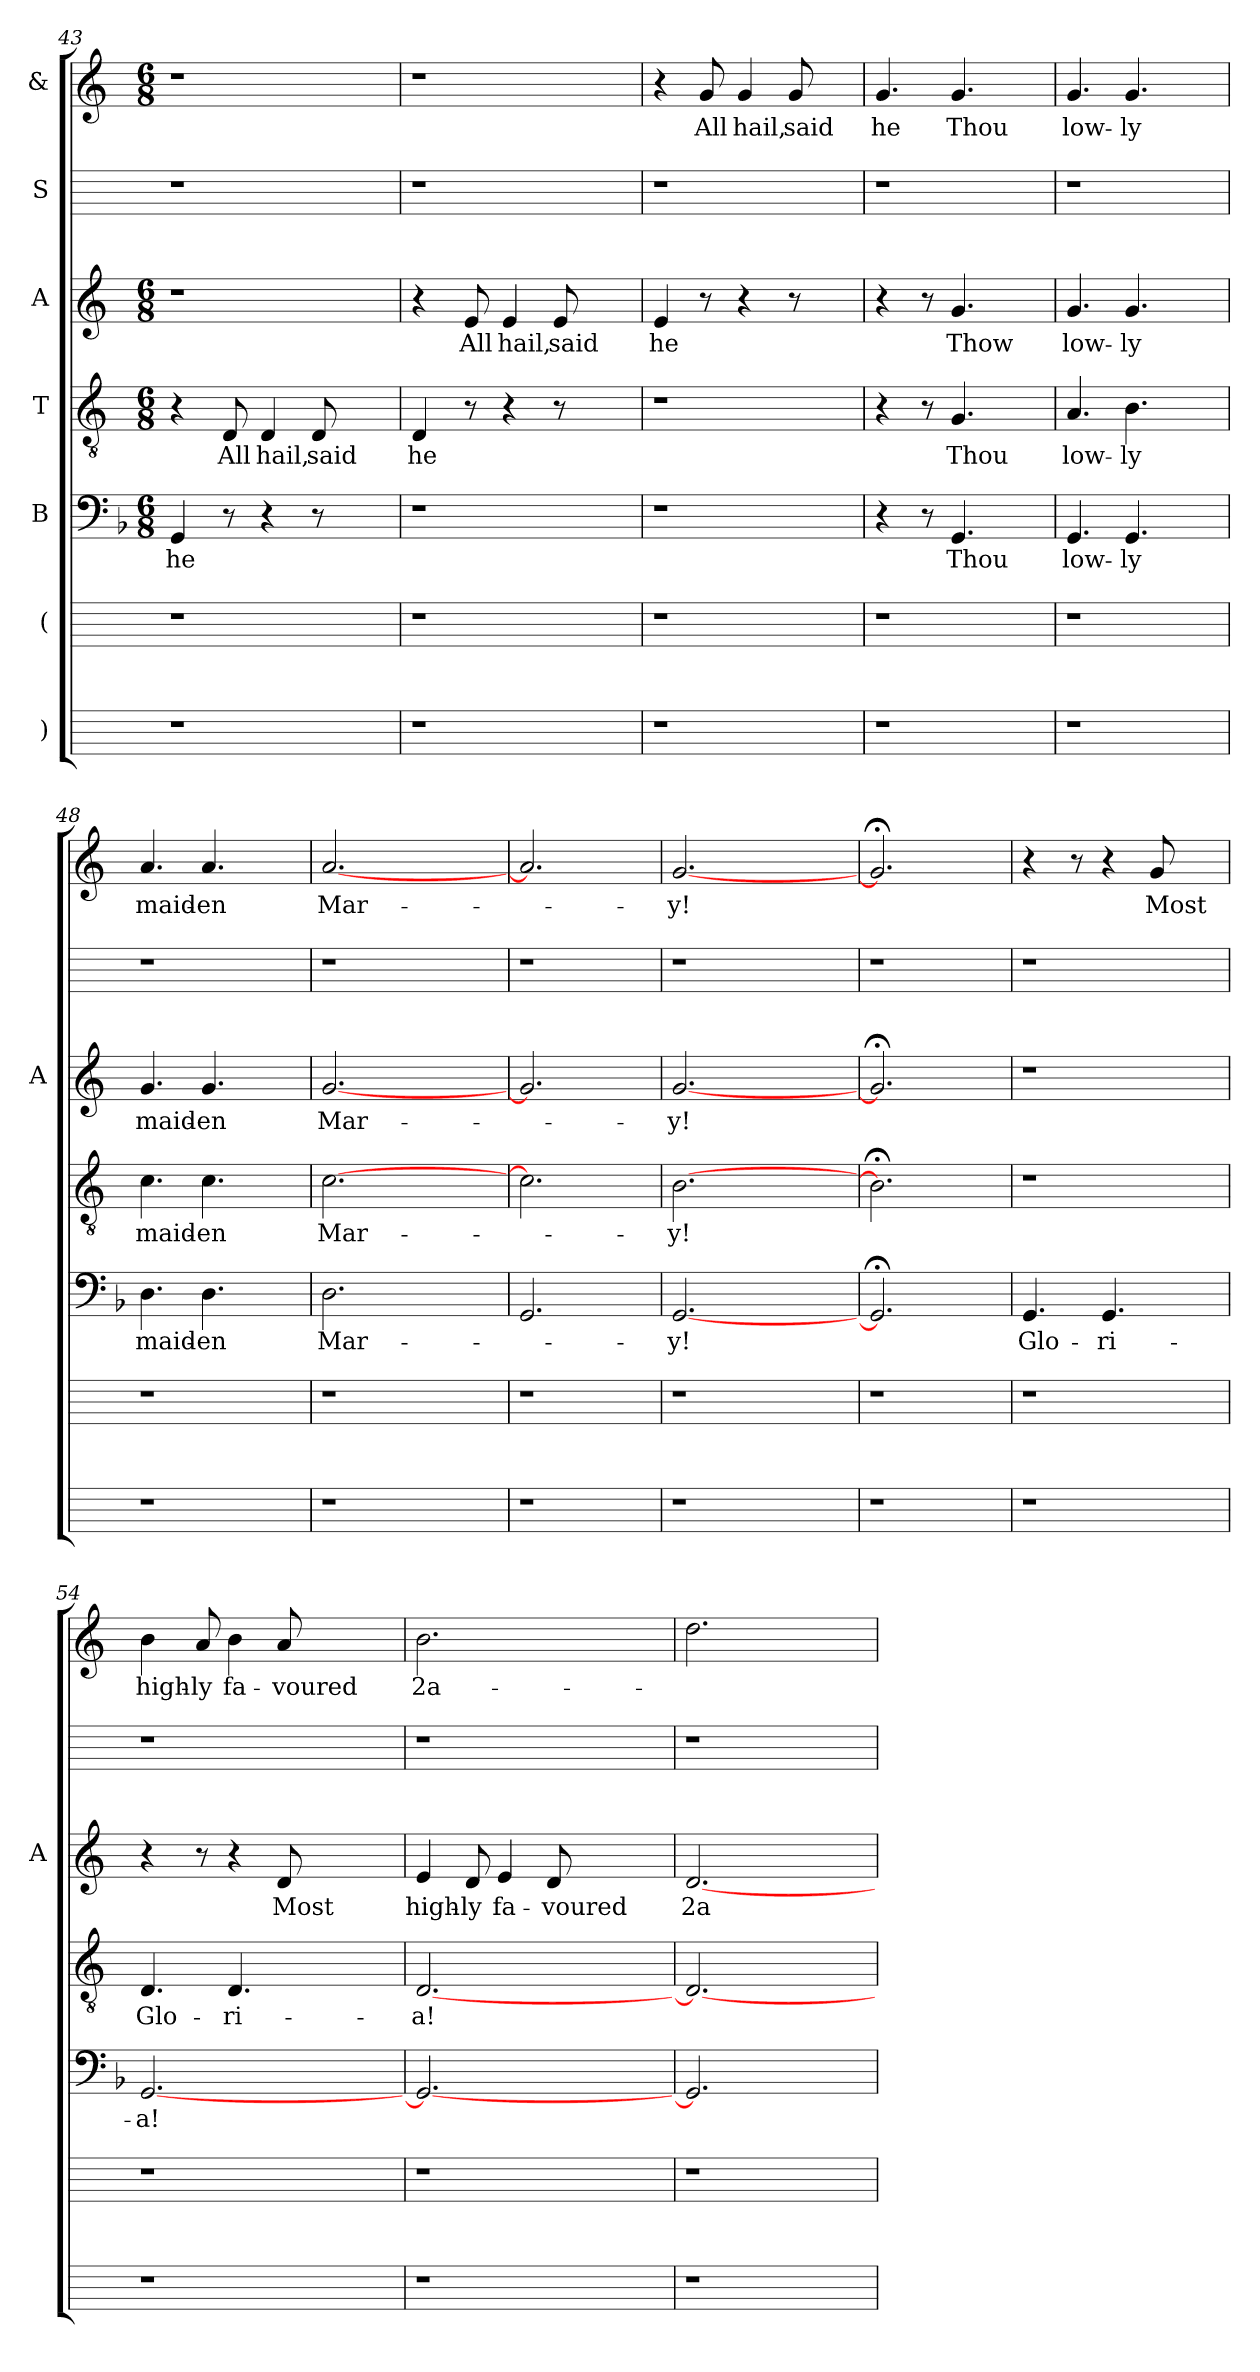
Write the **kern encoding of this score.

**kern	**kern	**kern	**text	**kern	**text	**kern	**text	**kern	**kern	**text
*part7	*part6	*part5	*part5	*part4	*part4	*part3	*part3	*part2	*part1	*part1
*staff7	*staff6	*staff5	*staff5	*staff4	*staff4	*staff3	*staff3	*staff2	*staff1	*staff1
*I")	*I"(	*I"B	*	*I"T	*	*I"A	*	*I"S	*I"&	*
*	*	*	*	*	*	*I'A	*	*	*	*
*	*	*clefF4	*	*clefGv2	*	*clefG2	*	*	*clefG2	*
*ITrd-3c-5	*ITrd-3c-5	*	*	*ITrd-3c-5	*	*ITrd-3c-5	*	*ITrd-3c-5	*ITrd-3c-5	*
*	*	*k[b-]	*	*	*	*	*	*	*	*
*	*	*F:	*	*	*	*	*	*	*	*
*	*	*M6/8	*	*M6/8	*	*M6/8	*	*	*M6/8	*
=43	=43	=43	=43	=43	=43	=43	=43	=43	=43	=43
!	!	!	!LO:LY:b:cj	!	!	!LO:N:vis=1	!	!	!LO:N:vis=1	!
*	*	*	*	*^	*	*	*	*	*	*
1r	1r	4GG/	he	4r	8...ryy	.	2.r	.	1r	2.r	.
.	.	.	.	.	2ryy	.	.	.	.	.	.
!	!	!	!	!	!	!LO:LY:b:cj	!	!	!	!	!
.	.	8r	.	8G/	.	All	.	.	.	.	.
!	!	!	!	!	!	!LO:LY:b:cj	!	!	!	!	!
.	.	4r	.	4G/	.	hail,	.	.	.	.	.
!	!	!	!	!	!	!LO:LY:b:cj	!	!	!	!	!
.	.	8r	.	8G/	.	said	.	.	.	.	.
.	.	.	.	.	4ryy	.	.	.	.	.	.
.	.	4ryy	.	4ryy	.	.	4ryy	.	.	4ryy	.
.	.	.	.	.	64ryy	.	.	.	.	.	.
!!LO:PB:g=z
=44	=44	=44	=44	=44	=44	=44	=44	=44	=44	=44	=44
!	!	!LO:N:vis=1	!	!	!	!LO:LY:b:cj	!	!	!	!LO:N:vis=1	!
*	*	*	*	*v	*v	*	*^	*	*	*	*
1r	1r	2.r	.	4G/	he	4r	8...ryy	.	1r	2.r	.
.	.	.	.	.	.	.	2ryy	.	.	.	.
!	!	!	!	!	!	!	!	!LO:LY:b:cj	!	!	!
.	.	.	.	8r	.	8a/	.	All	.	.	.
!	!	!	!	!	!	!	!	!LO:LY:b:cj	!	!	!
.	.	.	.	4r	.	4a/	.	hail,	.	.	.
!	!	!	!	!	!	!	!	!LO:LY:b:cj	!	!	!
.	.	.	.	8r	.	8a/	.	said	.	.	.
.	.	.	.	.	.	.	4ryy	.	.	.	.
.	.	4ryy	.	4ryy	.	4ryy	.	.	.	4ryy	.
.	.	.	.	.	.	.	64ryy	.	.	.	.
=45	=45	=45	=45	=45	=45	=45	=45	=45	=45	=45	=45
!	!	!LO:N:vis=1	!	!LO:N:vis=1	!	!	!	!LO:LY:b:cj	!	!	!
*	*	*	*	*	*	*v	*v	*	*	*	*
1r	1r	2.r	.	2.r	.	4a/	he	1r	4r	.
!	!	!	!	!	!	!	!	!	!	!LO:LY:b:cj
.	.	.	.	.	.	8r	.	.	8cc/	All
!	!	!	!	!	!	!	!	!	!	!LO:LY:b:cj
.	.	.	.	.	.	4r	.	.	4cc/	hail,
!	!	!	!	!	!	!	!	!	!	!LO:LY:b:cj
.	.	.	.	.	.	8r	.	.	8cc/	said
.	.	4ryy	.	4ryy	.	4ryy	.	.	4ryy	.
=46	=46	=46	=46	=46	=46	=46	=46	=46	=46	=46
!	!	!	!	!	!	!	!	!	!	!LO:LY:b:cj
1r	1r	4r	.	4r	.	4r	.	1r	4.cc/	he
.	.	8r	.	8r	.	8r	.	.	.	.
!	!	!	!LO:LY:b:cj	!	!LO:LY:b:cj	!	!LO:LY:b:cj	!	!	!LO:LY:b:cj
.	.	4.GG/	Thou	4.c/	Thou	4.cc/	Thow	.	4.cc/	Thou
.	.	4ryy	.	4ryy	.	4ryy	.	.	4ryy	.
=47	=47	=47	=47	=47	=47	=47	=47	=47	=47	=47
!	!	!	!LO:LY:b:cj	!	!LO:LY:b:cj	!	!LO:LY:b:cj	!	!	!LO:LY:b:cj
1r	1r	4.GG/	low-	4.d/	low-	4.cc/	low-	1r	4.cc/	low-
!	!	!	!LO:LY:b:cj	!	!LO:LY:b:cj	!	!LO:LY:b:cj	!	!	!LO:LY:b:cj
.	.	4.GG/	-ly	4.e\	-ly	4.cc/	-ly	.	4.cc/	-ly
.	.	4ryy	.	4ryy	.	4ryy	.	.	4ryy	.
=48	=48	=48	=48	=48	=48	=48	=48	=48	=48	=48
!	!	!	!LO:LY:b:cj	!	!LO:LY:b:cj	!	!LO:LY:b:cj	!	!	!LO:LY:b:cj
1r	1r	4.D\	maid-	4.f\	maid-	4.cc/	maid-	1r	4.dd/	maid-
!	!	!	!LO:LY:b:cj	!	!LO:LY:b:cj	!	!LO:LY:b:cj	!	!	!LO:LY:b:cj
.	.	4.D\	-en	4.f\	-en	4.cc/	-en	.	4.dd/	-en
.	.	4ryy	.	4ryy	.	4ryy	.	.	4ryy	.
=49	=49	=49	=49	=49	=49	=49	=49	=49	=49	=49
!	!	!	!LO:LY:b	!	!LO:LY:b	!	!LO:LY:b	!	!	!LO:LY:b
1r	1r	2.D\	Mar-	[>2.f\	Mar-	[<2.cc/	Mar-	1r	[<2.dd/	Mar-
.	.	4ryy	.	4ryy	.	4ryy	.	.	4ryy	.
=50	=50	=50	=50	=50	=50	=50	=50	=50	=50	=50
1r	1r	2.GG/	.	2.f\]	.	2.cc/]	.	1r	2.dd/]	.
.	.	4ryy	.	4ryy	.	4ryy	.	.	4ryy	.
=51	=51	=51	=51	=51	=51	=51	=51	=51	=51	=51
!	!	!	!LO:LY:b:cj	!	!LO:LY:b:cj	!	!LO:LY:b:cj	!	!	!LO:LY:b:cj
1r	1r	[<2.GG/	-y!	[>2.e\	-y!	[<2.cc/	-y!	1r	[<2.cc/	-y!
.	.	4ryy	.	4ryy	.	4ryy	.	.	4ryy	.
=52	=52	=52	=52	=52	=52	=52	=52	=52	=52	=52
1r	1r	2.GG;</]	.	2.e;<\]	.	2.cc;</]	.	1r	2.cc;</]	.
.	.	4ryy	.	4ryy	.	4ryy	.	.	4ryy	.
!!LO:LB:g=z
=53	=53	=53	=53	=53	=53	=53	=53	=53	=53	=53
!	!	!	!LO:LY:b:cj	!LO:N:vis=1	!	!LO:N:vis=1	!	!	!	!
1r	1r	4.GG/	Glo-	2.r	.	2.r	.	1r	4r	.
.	.	.	.	.	.	.	.	.	8r	.
!	!	!	!LO:LY:b:cj	!	!	!	!	!	!	!
.	.	4.GG/	-ri-	.	.	.	.	.	4r	.
!	!	!	!	!	!	!	!	!	!	!LO:LY:b:cj
.	.	.	.	.	.	.	.	.	8cc/	Most
.	.	4ryy	.	4ryy	.	4ryy	.	.	4ryy	.
=54	=54	=54	=54	=54	=54	=54	=54	=54	=54	=54
!	!	!	!LO:LY:b:cj	!	!LO:LY:b:cj	!	!	!	!	!LO:LY:b:cj
1r	1r	[<2.GG/	-a!	4.G/	Glo-	4r	.	1r	4ee\	high-
!	!	!	!	!	!	!	!	!	!	!LO:LY:b:cj
.	.	.	.	.	.	8r	.	.	8dd/	-ly
!	!	!	!	!	!LO:LY:b:cj	!	!	!	!	!LO:LY:b:cj
.	.	.	.	4.G/	-ri-	4r	.	.	4ee\	fa-
!	!	!	!	!	!	!	!LO:LY:b:cj	!	!	!LO:LY:b:cj
.	.	.	.	.	.	8g/	Most	.	8dd/	-voured
.	.	4ryy	.	4ryy	.	4ryy	.	.	4ryy	.
=55	=55	=55	=55	=55	=55	=55	=55	=55	=55	=55
!	!	!	!	!	!LO:LY:b:cj	!	!LO:LY:b:cj	!	!	!LO:LY:b:cj
1r	1r	2.GG/_<	.	[<2.G/	-a!	4a/	high-	1r	2.ee\	2a-
!	!	!	!	!	!	!	!LO:LY:b:cj	!	!	!
.	.	.	.	.	.	8g/	-ly	.	.	.
!	!	!	!	!	!	!	!LO:LY:b:cj	!	!	!
.	.	.	.	.	.	4a/	fa-	.	.	.
!	!	!	!	!	!	!	!LO:LY:b:cj	!	!	!
.	.	.	.	.	.	8g/	-voured	.	.	.
.	.	4ryy	.	4ryy	.	4ryy	.	.	4ryy	.
=56	=56	=56	=56	=56	=56	=56	=56	=56	=56	=56
!	!	!	!	!	!	!	!LO:LY:b:cj	!	!	!
1r	1r	2.GG/]	.	2.G/_<	.	[<2.g/	2a-	1r	2.gg\	.
.	.	4ryy	.	4ryy	.	4ryy	.	.	4ryy	.
=	=	=	=	=	=	=	=	=	=	=
*-	*-	*-	*-	*-	*-	*-	*-	*-	*-	*-
